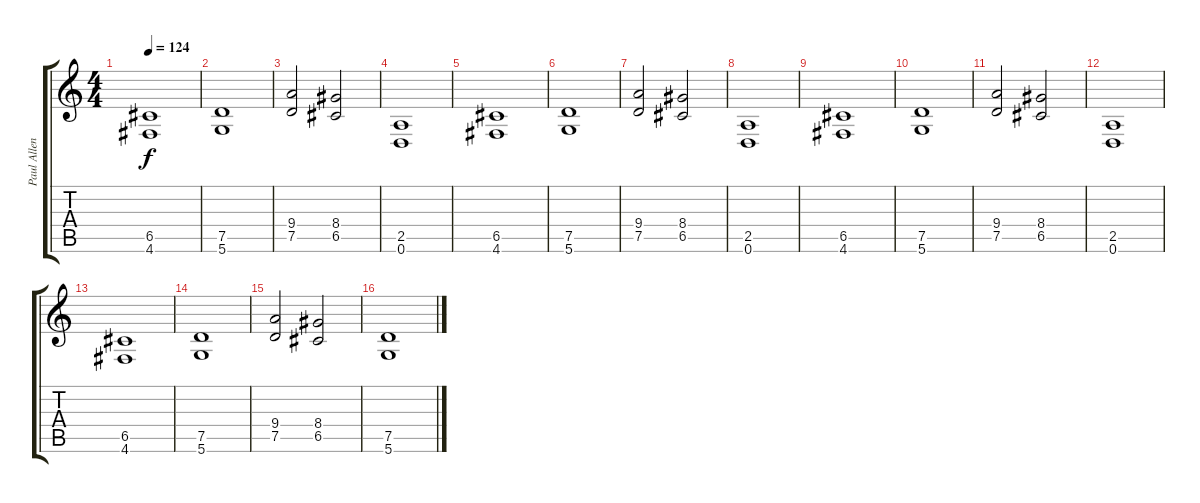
\track ("Paul Allender (Guitar)" "Paul Allen") {instrument overdrivenguitar}
\staff {score tabs}
\tuning (D4 A3 F3 C3 G2 D2) {hide}
\ts (4 4)
\tempo 124
\clef g2
\ks c
(6.5 4.6).1{dy f} |
(7.5 5.6).1 |
(9.4 7.5).2 (8.4 6.5).2 |
(2.5 0.6).1 |
(6.5 4.6).1 |
(7.5 5.6).1 |
(9.4 7.5).2 (8.4 6.5).2 |
(2.5 0.6).1 |
(6.5 4.6).1 |
(7.5 5.6).1 |
(9.4 7.5).2 (8.4 6.5).2 |
(2.5 0.6).1 |
(6.5 4.6).1 |
(7.5 5.6).1 |
(9.4 7.5).2 (8.4 6.5).2 |
(7.5 5.6).1
